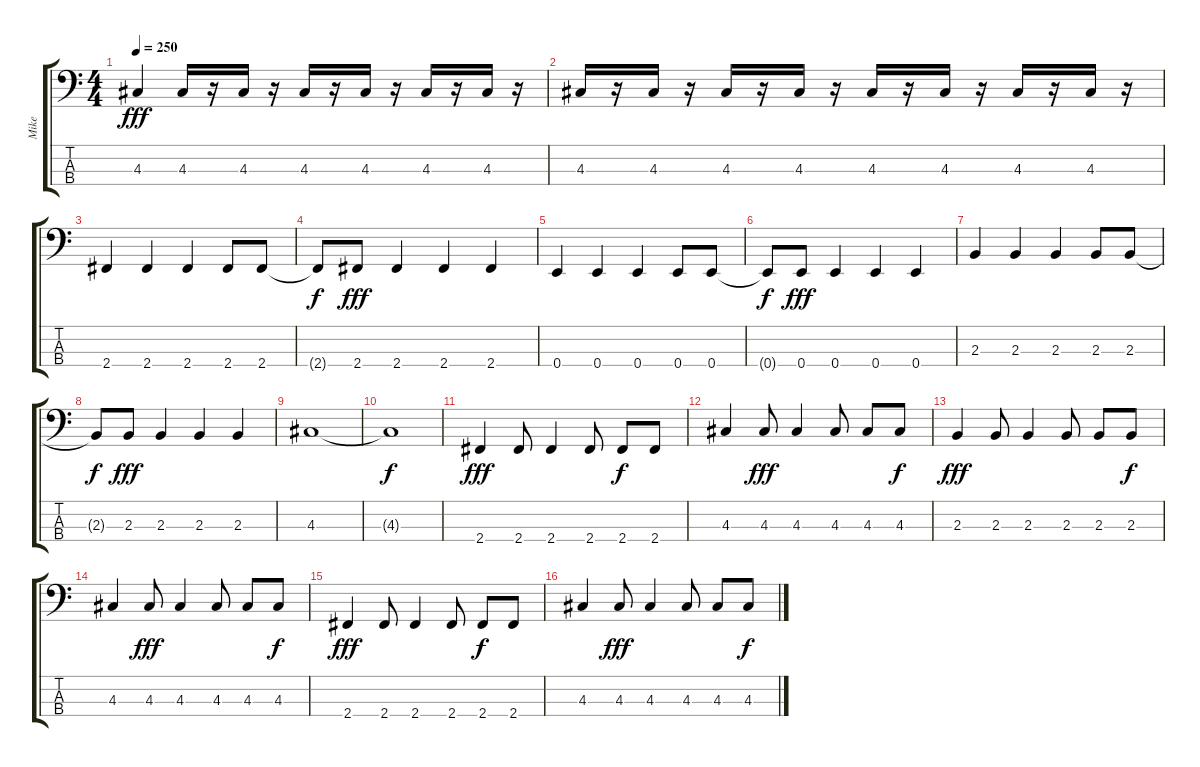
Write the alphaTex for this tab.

\track ("Mike" "Mike") {instrument electricbasspick}
\staff {score tabs}
\tuning (G2 D2 A1 E1) {hide}
\ts (4 4)
\tempo 250
\clef f4
\ks c
4.3.4{dy fff} 4.3.16 r.16 4.3.16 r.16 4.3.16 r.16 4.3.16 r.16 4.3.16 r.16 4.3.16 r.16 |
4.3.16 r.16 4.3.16 r.16 4.3.16 r.16 4.3.16 r.16 4.3.16 r.16 4.3.16 r.16 4.3.16 r.16 4.3.16 r.16 |
2.4.4 2.4.4 2.4.4 2.4.8 2.4.8 |
2.4{t}.8{dy f} 2.4.8{dy fff} 2.4.4 2.4.4 2.4.4 |
0.4.4 0.4.4 0.4.4 0.4.8 0.4.8 |
0.4{t}.8{dy f} 0.4.8{dy fff} 0.4.4 0.4.4 0.4.4 |
2.3.4 2.3.4 2.3.4 2.3.8 2.3.8 |
2.3{t}.8{dy f} 2.3.8{dy fff} 2.3.4 2.3.4 2.3.4 |
4.3.1 |
4.3{t}.1{dy f} |
2.4.4{dy fff} 2.4.8 2.4.4 2.4.8 2.4.8{dy f} 2.4.8 |
4.3.4 4.3.8{dy fff} 4.3.4 4.3.8 4.3.8 4.3.8{dy f} |
2.3.4{dy fff} 2.3.8 2.3.4 2.3.8 2.3.8 2.3.8{dy f} |
4.3.4 4.3.8{dy fff} 4.3.4 4.3.8 4.3.8 4.3.8{dy f} |
2.4.4{dy fff} 2.4.8 2.4.4 2.4.8 2.4.8{dy f} 2.4.8 |
4.3.4 4.3.8{dy fff} 4.3.4 4.3.8 4.3.8 4.3.8{dy f}
